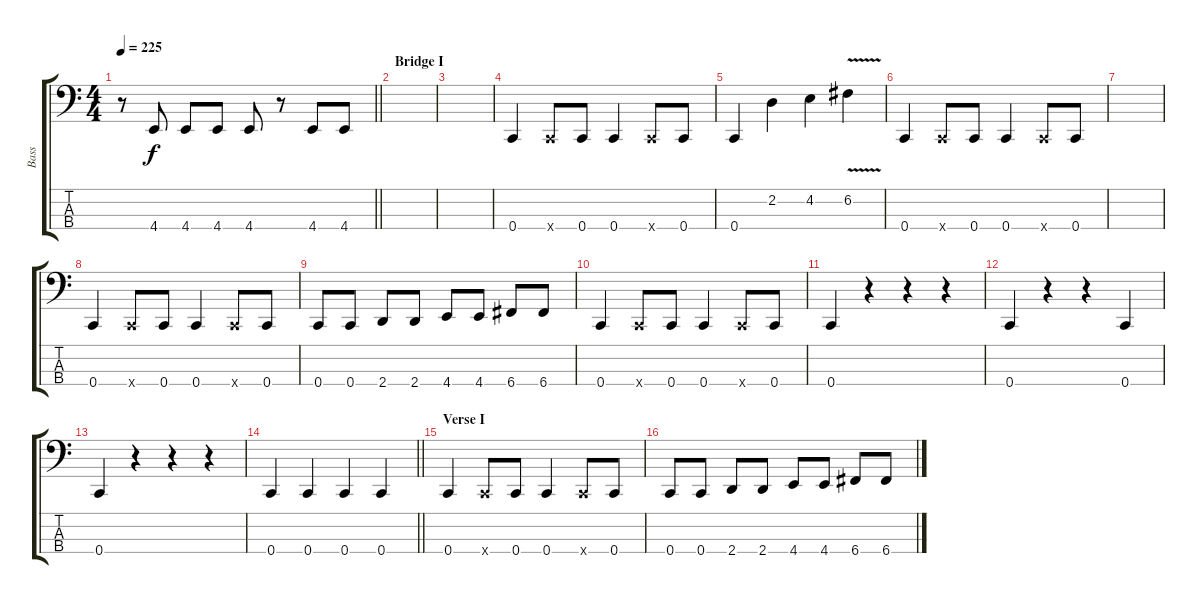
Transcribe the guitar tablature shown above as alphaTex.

\track ("Bass" "Bass") {instrument electricbassfinger}
\staff {score tabs}
\tuning (F2 C2 G1 C1) {hide}
\ts (4 4)
\tempo 225
\clef f4
\barLineRight lightlight
\ks c
r.8{dy f} 4.4.8 4.4.8 4.4.8 4.4.8 r.8 4.4.8 4.4.8 |
\section ("" "Bridge I")
|
|
0.4.4{instrument slapbass2} 0.4{x}.8 0.4.8 0.4.4 0.4{x}.8 0.4.8 |
0.4.4 2.2.4 4.2.4 6.2{v}.4 |
0.4.4 0.4{x}.8 0.4.8 0.4.4 0.4{x}.8 0.4.8 |
|
0.4.4 0.4{x}.8 0.4.8 0.4.4 0.4{x}.8 0.4.8 |
0.4.8{instrument electricbassfinger} 0.4.8 2.4.8 2.4.8 4.4.8 4.4.8 6.4.8 6.4.8 |
0.4.4{instrument slapbass2} 0.4{x}.8 0.4.8 0.4.4 0.4{x}.8 0.4.8 |
0.4.4{instrument electricbassfinger} r.4 r.4 r.4 |
0.4.4 r.4 r.4 0.4.4 |
0.4.4 r.4 r.4 r.4 |
\barLineRight lightlight
0.4.4 0.4.4 0.4.4 0.4.4 |
\section ("" "Verse I")
0.4.4 0.4{x}.8 0.4.8 0.4.4 0.4{x}.8 0.4.8 |
0.4.8 0.4.8 2.4.8 2.4.8 4.4.8 4.4.8 6.4.8 6.4.8
